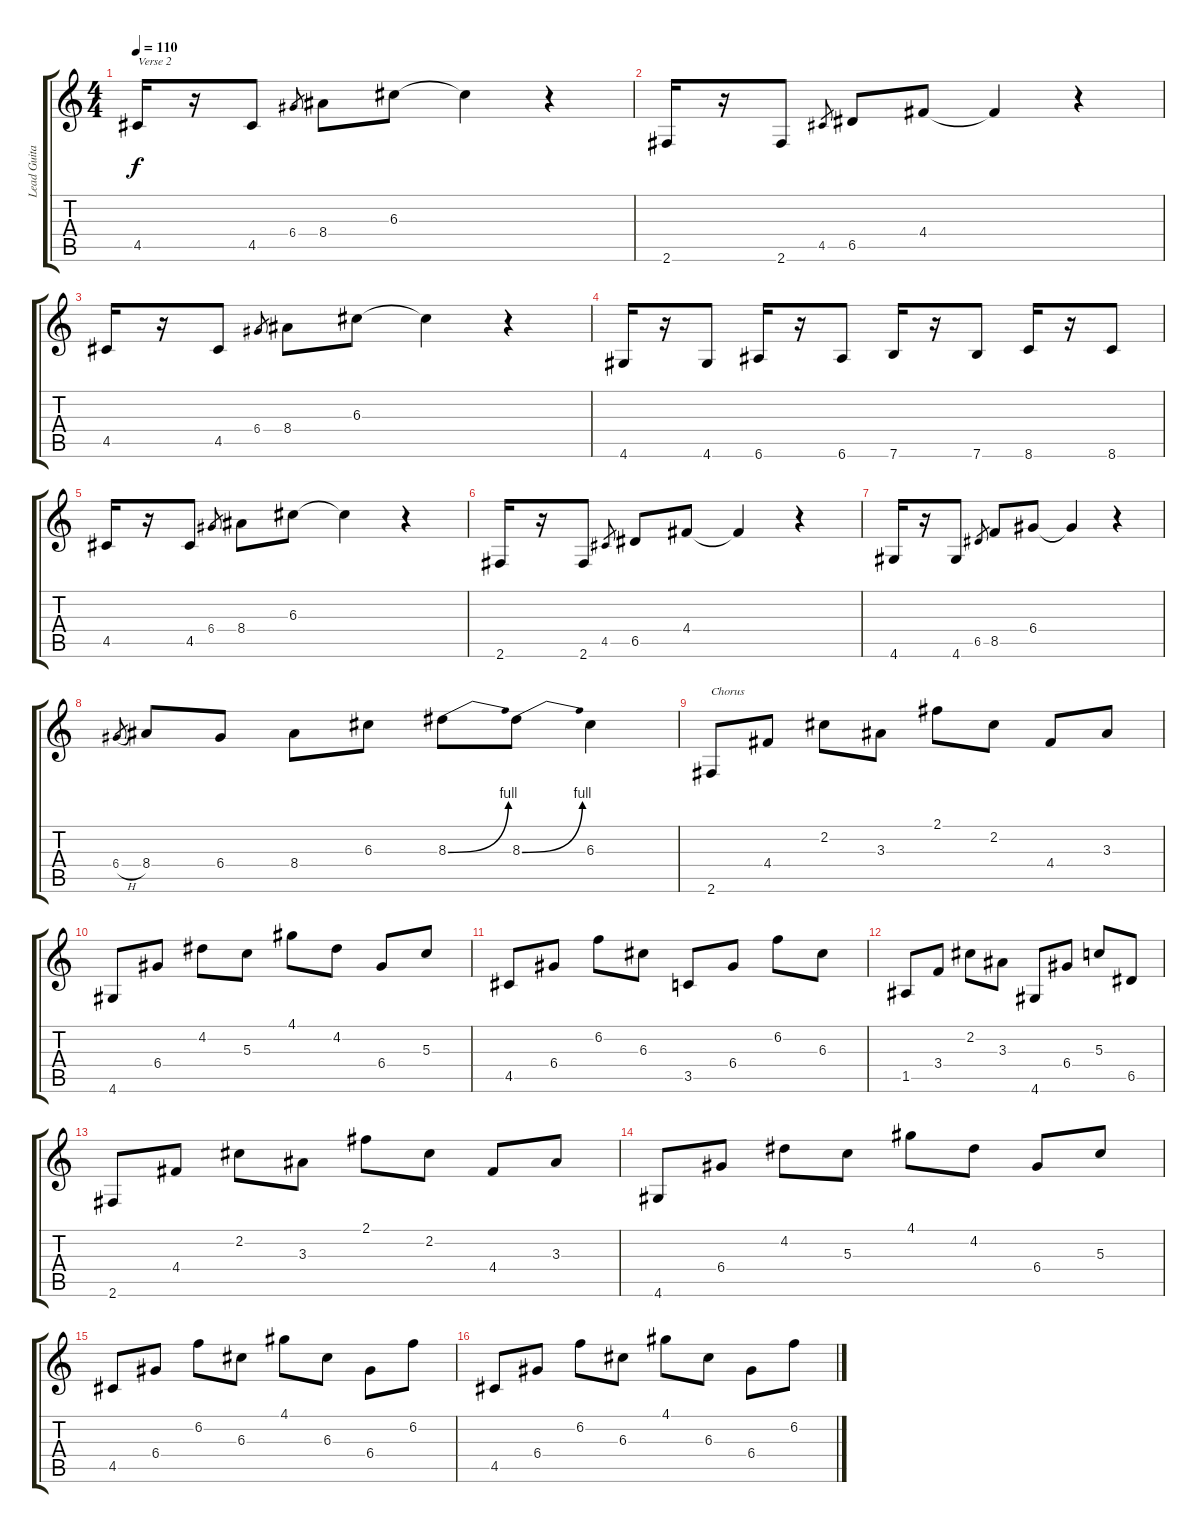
\track ("Lead Guitar" "Lead Guita") {instrument overdrivenguitar}
\staff {score tabs}
\tuning (E4 B3 G3 D3 A2 E2) {hide}
\ts (4 4)
\tempo 110
\clef g2
\ks c
4.5.16{txt "Verse 2" dy f} r.16 4.5.8 6.4.8{gr} 8.4.8 6.3.8 6.3{t}.4 r.4 |
2.6.16 r.16 2.6.8 4.5.8{gr} 6.5.8 4.4.8 4.4{t}.4 r.4 |
4.5.16 r.16 4.5.8 6.4.8{gr} 8.4.8 6.3.8 6.3{t}.4 r.4 |
4.6.16 r.16 4.6.8 6.6.16 r.16 6.6.8 7.6.16 r.16 7.6.8 8.6.16 r.16 8.6.8 |
4.5.16 r.16 4.5.8 6.4.8{gr} 8.4.8 6.3.8 6.3{t}.4 r.4 |
2.6.16 r.16 2.6.8 4.5.8{gr} 6.5.8 4.4.8 4.4{t}.4 r.4 |
4.6.16 r.16 4.6.8 6.5.8{gr} 8.5.8 6.4.8 6.4{t}.4 r.4 |
6.4{h}.8{gr} 8.4.8 6.4.8 8.4.8 6.3.8 8.3{be (bend 0 0 60 4)}.8 8.3{be (bend 0 0 60 4)}.8 6.3.4 |
2.6.8{txt "Chorus"} 4.4.8 2.2.8 3.3.8 2.1.8 2.2.8 4.4.8 3.3.8 |
4.6.8 6.4.8 4.2.8 5.3.8 4.1.8 4.2.8 6.4.8 5.3.8 |
4.5.8 6.4.8 6.2.8 6.3.8 3.5.8 6.4.8 6.2.8 6.3.8 |
1.5.8 3.4.8 2.2.8 3.3.8 4.6.8 6.4.8 5.3.8 6.5.8 |
2.6.8 4.4.8 2.2.8 3.3.8 2.1.8 2.2.8 4.4.8 3.3.8 |
4.6.8 6.4.8 4.2.8 5.3.8 4.1.8 4.2.8 6.4.8 5.3.8 |
4.5.8 6.4.8 6.2.8 6.3.8 4.1.8 6.3.8 6.4.8 6.2.8 |
4.5.8 6.4.8 6.2.8 6.3.8 4.1.8 6.3.8 6.4.8 6.2.8
